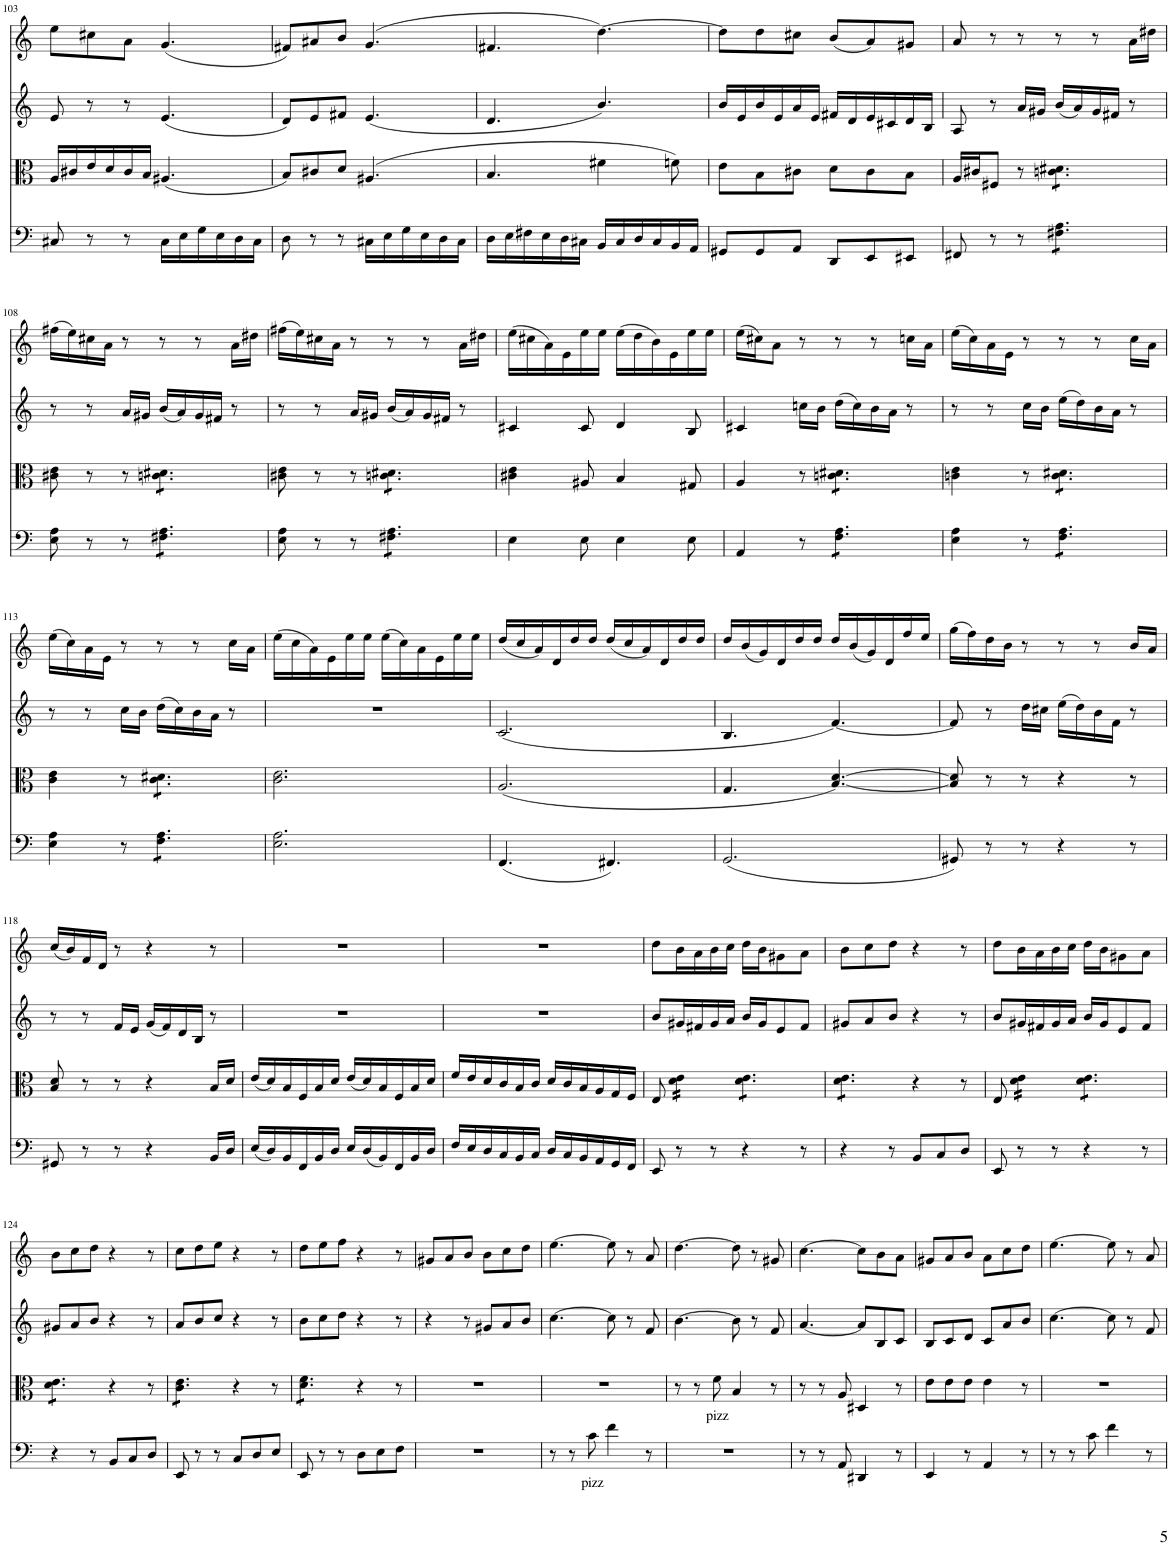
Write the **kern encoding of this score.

**kern	**text	**kern	**text	**kern	**kern
*part4	*part4	*part3	*part3	*part2	*part1
*staff4	*staff4	*staff3	*staff3	*staff2	*staff1
*I"Piano	*	*I"Piano	*	*I"Piano	*I"Piano
*I'Pno	*	*I'Pno	*	*I'Pno	*I'Pno
!!LO:PB:g=z
*clefF4	*	*clefC3	*	*clefG2	*clefG2
*k[]	*	*k[]	*	*k[]	*k[]
*M6/8	*	*M6/8	*	*M6/8	*M6/8
=103	=103	=103	=103	=103	=103
8C#X/	.	16A/LL	.	8e/	8ee\L
.	.	16c#X/	.	.	.
8r	.	16e/	.	8r	8cc#X\
.	.	16d/	.	.	.
8r	.	16c#/	.	8r	8a\J
.	.	16B/JJ	.	.	.
16C#\LL	.	(4.A#X/	.	(4.e/	(4.g/
16E\	.	.	.	.	.
16G\	.	.	.	.	.
16E\	.	.	.	.	.
16D\	.	.	.	.	.
16C#\JJ	.	.	.	.	.
=104	=104	=104	=104	=104	=104
8D\	.	8B/L)	.	8d/L)	8f#X/L)
8r	.	8c#X/	.	8e/	8a#X/
8r	.	8d/J	.	8f#X/J	8b/J
16C#X\LL	.	(4.A#X/	.	(4.e/	(4.g/
16E\	.	.	.	.	.
16G\	.	.	.	.	.
16E\	.	.	.	.	.
16D\	.	.	.	.	.
16C#\JJ	.	.	.	.	.
=105	=105	=105	=105	=105	=105
16D\LL	.	4.B/	.	4.d/	4.f#X/
16E\	.	.	.	.	.
16F#X\	.	.	.	.	.
16E\	.	.	.	.	.
16D\	.	.	.	.	.
16C#X\JJ	.	.	.	.	.
16BB/LL	.	4f#X\	.	4.b/)	[4.dd\)
16C#/	.	.	.	.	.
16D/	.	.	.	.	.
16C#/	.	.	.	.	.
16BB/	.	8fn\)	.	.	.
16AA/JJ	.	.	.	.	.
=106	=106	=106	=106	=106	=106
8GG#X/L	.	8e\L	.	16b/LL	8dd\L]
.	.	.	.	16e/	.
8GG#/	.	8B\	.	16b/	8dd\
.	.	.	.	16e/	.
8AA/J	.	8c#X\J	.	16a/	8cc#X\J
.	.	.	.	16e/JJ	.
8DD/L	.	8d\L	.	16f#X/LL	(8b/L
.	.	.	.	16d/	.
8EE/	.	8c#\	.	16e/	8a/)
.	.	.	.	16c#X/	.
8EE#X/J	.	8B\J	.	16d/	8g#X/J
.	.	.	.	16B/JJ	.
=107	=107	=107	=107	=107	=107
8FF#X/	.	16A/LL	.	8A/	8a/
.	.	16c#X/J	.	.	.
8r	.	8F#X/J	.	8r	8r
8r	.	8r	.	16a/LL	8r
.	.	.	.	16g#X/JJ	.
*tremolo	*	*	*	*	*
*	*	*tremolo	*	*	*
8F#X\ 8A\L	.	8cn\ 8d#X\L	.	(16b/LL	8r
.	.	.	.	16a/)	.
8F#X\ 8A\	.	8cn\ 8d#X\	.	16g#/	8r
.	.	.	.	16f#X/JJ	.
8F#X\ 8A\J	.	8cn\ 8d#X\J	.	8r	16a\LL
*	*	*Xtremolo	*	*	*
*Xtremolo	*	*	*	*	*
.	.	.	.	.	16dd#X\JJ
!!LO:LB:g=z
=108	=108	=108	=108	=108	=108
8E\ 8A\	.	8c#X\ 8e\	.	8r	(16ff#X\LL
.	.	.	.	.	16ee\)
8r	.	8r	.	8r	16cc#X\
.	.	.	.	.	16a\JJ
8r	.	8r	.	16a/LL	8r
.	.	.	.	16g#X/JJ	.
*tremolo	*	*	*	*	*
*	*	*tremolo	*	*	*
8F#X\ 8A\L	.	8cn\ 8d#X\L	.	(16b/LL	8r
.	.	.	.	16a/)	.
8F#X\ 8A\	.	8cn\ 8d#X\	.	16g#/	8r
.	.	.	.	16f#X/JJ	.
8F#X\ 8A\J	.	8cn\ 8d#X\J	.	8r	16a\LL
*	*	*Xtremolo	*	*	*
*Xtremolo	*	*	*	*	*
.	.	.	.	.	16dd#X\JJ
=109	=109	=109	=109	=109	=109
8E\ 8A\	.	8c#X\ 8e\	.	8r	(16ff#X\LL
.	.	.	.	.	16ee\)
8r	.	8r	.	8r	16cc#X\
.	.	.	.	.	16a\JJ
8r	.	8r	.	16a/LL	8r
.	.	.	.	16g#X/JJ	.
*tremolo	*	*	*	*	*
*	*	*tremolo	*	*	*
8F#X\ 8A\L	.	8cn\ 8d#X\L	.	(16b/LL	8r
.	.	.	.	16a/)	.
8F#X\ 8A\	.	8cn\ 8d#X\	.	16g#/	8r
.	.	.	.	16f#X/JJ	.
8F#X\ 8A\J	.	8cn\ 8d#X\J	.	8r	16a\LL
*	*	*Xtremolo	*	*	*
*Xtremolo	*	*	*	*	*
.	.	.	.	.	16dd#X\JJ
=110	=110	=110	=110	=110	=110
4E\	.	4c#X\ 4e\	.	4c#X/	(16ee\LL
.	.	.	.	.	16cc#X\
.	.	.	.	.	16a\)
.	.	.	.	.	16e\
8E\	.	8A#X/	.	8c#/	16ee\
.	.	.	.	.	16ee\JJ
4E\	.	4B/	.	4d/	(16ee\LL
.	.	.	.	.	16dd\
.	.	.	.	.	16b\)
.	.	.	.	.	16e\
8E\	.	8G#X/	.	8B/	16ee\
.	.	.	.	.	16ee\JJ
=111	=111	=111	=111	=111	=111
4AA/	.	4A/	.	4c#X/	(16ee\LL
.	.	.	.	.	16cc#X\J)
.	.	.	.	.	8a\J
8r	.	8r	.	16ccn\LL	8r
.	.	.	.	16b\JJ	.
*tremolo	*	*	*	*	*
*	*	*tremolo	*	*	*
8F\ 8A\L	.	8cn\ 8d#X\L	.	(16dd\LL	8r
.	.	.	.	16cc\)	.
8F\ 8A\	.	8cn\ 8d#X\	.	16b\	8r
.	.	.	.	16a\JJ	.
8F\ 8A\J	.	8cn\ 8d#X\J	.	8r	16ccn\LL
*	*	*Xtremolo	*	*	*
*Xtremolo	*	*	*	*	*
.	.	.	.	.	16a\JJ
=112	=112	=112	=112	=112	=112
4E\ 4A\	.	4cn\ 4e\	.	8r	(16ee\LL
.	.	.	.	.	16cc\)
.	.	.	.	8r	16a\
.	.	.	.	.	16e\JJ
8r	.	8r	.	16cc\LL	8r
.	.	.	.	16b\JJ	.
*tremolo	*	*	*	*	*
*	*	*tremolo	*	*	*
8F\ 8A\L	.	8c\ 8d#X\L	.	(16ee\LL	8r
.	.	.	.	16dd\)	.
8F\ 8A\	.	8c\ 8d#X\	.	16b\	8r
.	.	.	.	16a\JJ	.
8F\ 8A\J	.	8c\ 8d#X\J	.	8r	16cc\LL
*	*	*Xtremolo	*	*	*
*Xtremolo	*	*	*	*	*
.	.	.	.	.	16a\JJ
!!LO:LB:g=z
=113	=113	=113	=113	=113	=113
4E\ 4A\	.	4c\ 4e\	.	8r	(16ee\LL
.	.	.	.	.	16cc\)
.	.	.	.	8r	16a\
.	.	.	.	.	16e\JJ
8r	.	8r	.	16cc\LL	8r
.	.	.	.	16b\JJ	.
*tremolo	*	*	*	*	*
*	*	*tremolo	*	*	*
8F\ 8A\L	.	8c\ 8d#X\L	.	(16dd\LL	8r
.	.	.	.	16cc\)	.
8F\ 8A\	.	8c\ 8d#X\	.	16b\	8r
.	.	.	.	16a\JJ	.
8F\ 8A\J	.	8c\ 8d#X\J	.	8r	16cc\LL
*	*	*Xtremolo	*	*	*
*Xtremolo	*	*	*	*	*
.	.	.	.	.	16a\JJ
=114	=114	=114	=114	=114	=114
2.E\ 2.A\	.	2.c\ 2.e\	.	2.r	(16ee\LL
.	.	.	.	.	16cc\
.	.	.	.	.	16a\)
.	.	.	.	.	16e\
.	.	.	.	.	16ee\
.	.	.	.	.	16ee\JJ
.	.	.	.	.	(16ee\LL
.	.	.	.	.	16cc\)
.	.	.	.	.	16a\
.	.	.	.	.	16e\
.	.	.	.	.	16ee\
.	.	.	.	.	16ee\JJ
=115	=115	=115	=115	=115	=115
(4.FF/	.	(2.A/	.	(2.c/	(16dd/LL
.	.	.	.	.	16cc/
.	.	.	.	.	16a/)
.	.	.	.	.	16d/
.	.	.	.	.	16dd/
.	.	.	.	.	16dd/JJ
4.FF#X/)	.	.	.	.	(16dd/LL
.	.	.	.	.	16cc/
.	.	.	.	.	16a/)
.	.	.	.	.	16d/
.	.	.	.	.	16dd/
.	.	.	.	.	16dd/JJ
=116	=116	=116	=116	=116	=116
(2.GG/	.	4.G/	.	4.B/	16dd/LL
.	.	.	.	.	(16b/
.	.	.	.	.	16g/)
.	.	.	.	.	16d/
.	.	.	.	.	16dd/
.	.	.	.	.	16dd/JJ
.	.	[4.B/ [4.d/)	.	[4.f/)	16dd/LL
.	.	.	.	.	(16b/
.	.	.	.	.	16g/)
.	.	.	.	.	16d/
.	.	.	.	.	16ff/
.	.	.	.	.	16ee/JJ
=117	=117	=117	=117	=117	=117
8GG#X/)	.	8B/] 8d/]	.	8f/]	(16gg\LL
.	.	.	.	.	16ff\)
8r	.	8r	.	8r	16dd\
.	.	.	.	.	16b\JJ
8r	.	8r	.	16dd\LL	8r
.	.	.	.	16cc#X\JJ	.
4r	.	4r	.	(16ee\LL	8r
.	.	.	.	16dd\)	.
.	.	.	.	16b\	8r
.	.	.	.	16f\JJ	.
8r	.	8r	.	8r	16b/LL
.	.	.	.	.	16a/JJ
!!LO:LB:g=z
=118	=118	=118	=118	=118	=118
8GG#X/	.	8B/ 8d/	.	8r	(16cc/LL
.	.	.	.	.	16b/)
8r	.	8r	.	8r	16f/
.	.	.	.	.	16d/JJ
8r	.	8r	.	16f/LL	8r
.	.	.	.	16e/JJ	.
4r	.	4r	.	(16g/LL	4r
.	.	.	.	16f/)	.
.	.	.	.	16d/	.
.	.	.	.	16B/JJ	.
16BB/LL	.	16B/LL	.	8r	8r
16D/JJ	.	16d/JJ	.	.	.
=119	=119	=119	=119	=119	=119
(16E/LL	.	(16e/LL	.	2.r	2.r
16D/)	.	16d/)	.	.	.
16BB/	.	16B/	.	.	.
16FF/	.	16F/	.	.	.
16BB/	.	16B/	.	.	.
16D/JJ	.	16d/JJ	.	.	.
16E/LL	.	(16e/LL	.	.	.
(16D/	.	16d/)	.	.	.
16BB/)	.	16B/	.	.	.
16FF/	.	16F/	.	.	.
16BB/	.	16B/	.	.	.
16D/JJ	.	16d/JJ	.	.	.
=120	=120	=120	=120	=120	=120
16F/LL	.	16f/LL	.	2.r	2.r
16E/	.	16e/	.	.	.
16D/	.	16d/	.	.	.
16C/	.	16c/	.	.	.
16BB/	.	16B/	.	.	.
16C/JJ	.	16c/JJ	.	.	.
16D/LL	.	16d/LL	.	.	.
16C/	.	16c/	.	.	.
16BB/	.	16B/	.	.	.
16AA/	.	16A/	.	.	.
16GG/	.	16G/	.	.	.
16FF/JJ	.	16F/JJ	.	.	.
=121	=121	=121	=121	=121	=121
8EE/	.	8E/	.	8b/L	8dd\L
*	*	*tremolo	*	*	*
8r	.	16d\ 16e\LL	.	16g#X/L	16b\L
.	.	16d\ 16e\	.	16f#X/	16a\
8r	.	16d\ 16e\	.	16g#/	16b\
.	.	16d\ 16e\JJ	.	16a/JJ	16cc\JJ
4r	.	8d\ 8e\L	.	16b/LL	16dd\LL
.	.	.	.	16g#/J	16b\J
.	.	8d\ 8e\	.	8e/	8g#X\
8r	.	8d\ 8e\J	.	8f#/J	8a\J
=122	=122	=122	=122	=122	=122
4r	.	8d\ 8e\L	.	8g#X/L	8b\L
.	.	8d\ 8e\	.	8a/	8cc\
8r	.	8d\ 8e\J	.	8b/J	8dd\J
*	*	*Xtremolo	*	*	*
8BB/L	.	4r	.	4r	4r
8C/	.	.	.	.	.
8D/J	.	8r	.	8r	8r
=123	=123	=123	=123	=123	=123
8EE/	.	8E/	.	8b/L	8dd\L
*	*	*tremolo	*	*	*
8r	.	16d\ 16e\LL	.	16g#X/L	16b\L
.	.	16d\ 16e\	.	16f#X/	16a\
8r	.	16d\ 16e\	.	16g#/	16b\
.	.	16d\ 16e\JJ	.	16a/JJ	16cc\JJ
4r	.	8d\ 8e\L	.	16b/LL	16dd\LL
.	.	.	.	16g#/J	16b\J
.	.	8d\ 8e\	.	8e/	8g#X\
8r	.	8d\ 8e\J	.	8f#/J	8a\J
!!LO:LB:g=z
=124	=124	=124	=124	=124	=124
4r	.	8d\ 8e\L	.	8g#X/L	8b\L
.	.	8d\ 8e\	.	8a/	8cc\
8r	.	8d\ 8e\J	.	8b/J	8dd\J
8BB/L	.	4r	.	4r	4r
8C/	.	.	.	.	.
8D/J	.	8r	.	8r	8r
=125	=125	=125	=125	=125	=125
8EE/	.	8c\ 8e\L	.	8a/L	8cc\L
8r	.	8c\ 8e\	.	8b/	8dd\
8r	.	8c\ 8e\J	.	8cc/J	8ee\J
8C/L	.	4r	.	4r	4r
8D/	.	.	.	.	.
8E/J	.	8r	.	8r	8r
=126	=126	=126	=126	=126	=126
8EE/	.	8d\ 8f\L	.	8b\L	8dd\L
8r	.	8d\ 8f\	.	8cc\	8ee\
8r	.	8d\ 8f\J	.	8dd\J	8ff\J
*	*	*Xtremolo	*	*	*
8D\L	.	4r	.	4r	4r
8E\	.	.	.	.	.
8F\J	.	8r	.	8r	8r
=127	=127	=127	=127	=127	=127
2.r	.	2.r	.	4r	8g#X/L
.	.	.	.	.	8a/
.	.	.	.	8r	8b/J
.	.	.	.	8g#X/L	8b\L
.	.	.	.	8a/	8cc\
.	.	.	.	8b/J	8dd\J
=128	=128	=128	=128	=128	=128
8r	.	2.r	.	[4.cc\	[4.ee\
8r	.	.	.	.	.
!	!LO:LY:b	!	!	!	!
8c\	pizz	.	.	.	.
4f\	.	.	.	8cc\]	8ee\]
.	.	.	.	8r	8r
8r	.	.	.	8f/	8a/
=129	=129	=129	=129	=129	=129
2.r	.	8r	.	[4.b\	[4.dd\
.	.	8r	.	.	.
!	!	!	!LO:LY:b	!	!
.	.	8f\	pizz	.	.
.	.	4B/	.	8b\]	8dd\]
.	.	.	.	8r	8r
.	.	8r	.	8f/	8g#X/
=130	=130	=130	=130	=130	=130
8r	.	8r	.	[4.a/	[4.cc\
8r	.	8r	.	.	.
8AA/	.	8A/	.	.	.
4DD#X/	.	4D#X/	.	8a/L]	8cc\L]
.	.	.	.	8B/	8b\
8r	.	8r	.	8c/J	8a\J
=131	=131	=131	=131	=131	=131
4EE/	.	8e\L	.	8B/L	8g#X/L
.	.	8e\	.	8c/	8a/
8r	.	8e\J	.	8d/J	8b/J
4AA/	.	4e\	.	8c/L	8a\L
.	.	.	.	8a/	8cc\
8r	.	8r	.	8b/J	8dd\J
=132	=132	=132	=132	=132	=132
8r	.	2.r	.	[4.cc\	[4.ee\
8r	.	.	.	.	.
8c\	.	.	.	.	.
4f\	.	.	.	8cc\]	8ee\]
.	.	.	.	8r	8r
8r	.	.	.	8f/	8a/
=	=	=	=	=	=
*-	*-	*-	*-	*-	*-
